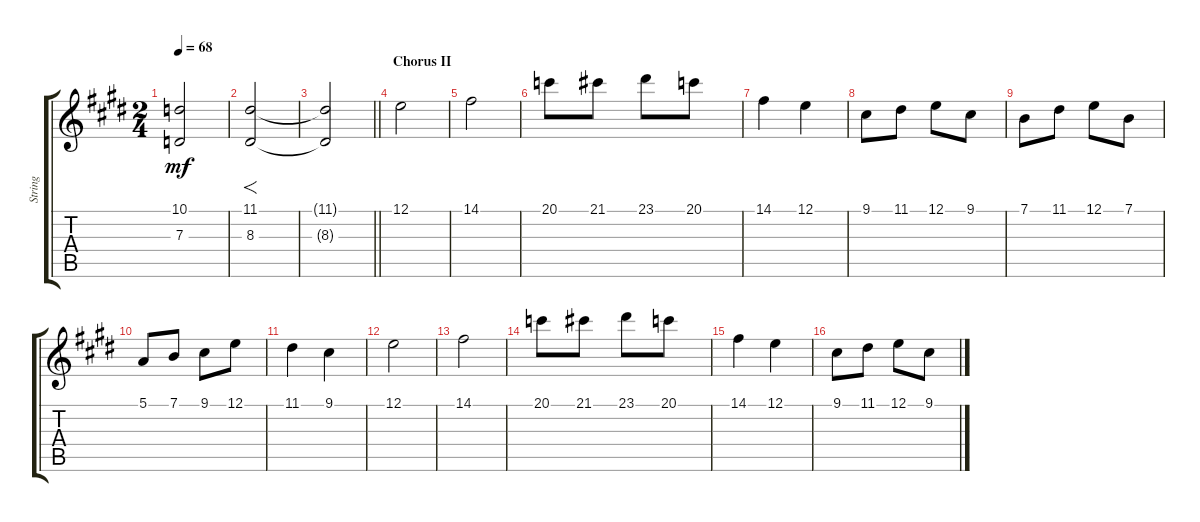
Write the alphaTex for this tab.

\track ("String" "String") {instrument stringensemble1}
\staff {score tabs}
\tuning (E4 B3 G3 D3 A2 E2) {hide}
\ts (2 4)
\tempo 68
\clef g2
\ks e
(10.1{t} 7.3{t}).2{dy mf} |
(11.1 8.3).2{f} |
\barLineRight lightlight
(11.1{t} 8.3{t}).2 |
\section ("" "Chorus II")
12.1.2 |
14.1.2 |
20.1.8 21.1.8 23.1.8 20.1.8 |
14.1.4 12.1.4 |
9.1.8 11.1.8 12.1.8 9.1.8 |
7.1.8 11.1.8 12.1.8 7.1.8 |
5.1.8 7.1.8 9.1.8 12.1.8 |
11.1.4 9.1.4 |
12.1.2 |
14.1.2 |
20.1.8 21.1.8 23.1.8 20.1.8 |
14.1.4 12.1.4 |
9.1.8 11.1.8 12.1.8 9.1.8
